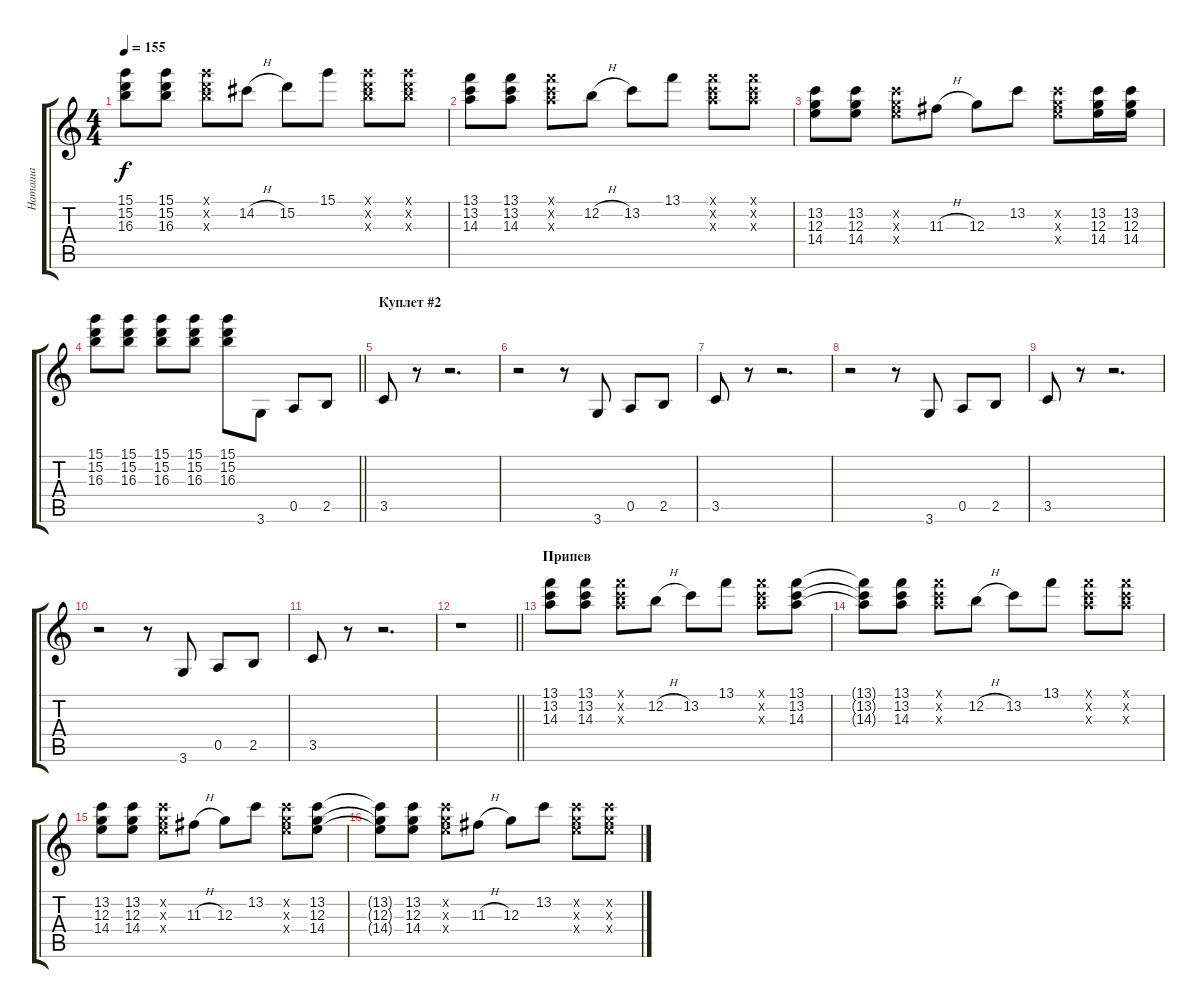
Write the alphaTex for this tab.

\track ("Наташа" "Наташа") {instrument distortionguitar}
\staff {score tabs}
\tuning (E4 B3 G3 D3 A2 E2) {hide}
\ts (4 4)
\tempo 155
\clef g2
\ks c
(15.1 15.2 16.3).8{dy f} (15.1 15.2 16.3).8 (15.1{x} 15.2{x} 16.3{x}).8 14.2{h}.8 15.2.8 15.1.8 (15.1{x} 15.2{x} 16.3{x}).8 (15.1{x} 15.2{x} 16.3{x}).8 |
(13.1 13.2 14.3).8 (13.1 13.2 14.3).8 (13.1{x} 13.2{x} 14.3{x}).8 12.2{h}.8 13.2.8 13.1.8 (13.1{x} 13.2{x} 14.3{x}).8 (13.1{x} 13.2{x} 14.3{x}).8 |
(13.2 12.3 14.4).8 (13.2 12.3 14.4).8 (13.2{x} 12.3{x} 14.4{x}).8 11.3{h}.8 12.3.8 13.2.8 (13.2{x} 12.3{x} 14.4{x}).8 (13.2 12.3 14.4).16 (13.2 12.3 14.4).16 |
\barLineRight lightlight
(15.1 15.2 16.3).8 (15.1 15.2 16.3).8 (15.1 15.2 16.3).8 (15.1 15.2 16.3).8 (15.1 15.2 16.3).8 3.6.8{volume 15} 0.5.8 2.5.8 |
\section ("" "Куплет #2")
3.5.8 r.8 r.2{d} |
r.2 r.8 3.6.8 0.5.8 2.5.8 |
3.5.8 r.8 r.2{d} |
r.2 r.8 3.6.8 0.5.8 2.5.8 |
3.5.8 r.8 r.2{d} |
r.2 r.8 3.6.8 0.5.8 2.5.8 |
3.5.8 r.8 r.2{d} |
\barLineRight lightlight
r.1 |
\section ("" "Припев")
(13.1 13.2 14.3).8{volume 12} (13.1 13.2 14.3).8 (13.1{x} 13.2{x} 14.3{x}).8 12.2{h}.8 13.2.8 13.1.8 (13.1{x} 13.2{x} 14.3{x}).8 (13.1 13.2 14.3).8 |
(13.1{t} 13.2{t} 14.3{t}).8 (13.1 13.2 14.3).8 (13.1{x} 13.2{x} 14.3{x}).8 12.2{h}.8 13.2.8 13.1.8 (13.1{x} 13.2{x} 14.3{x}).8 (13.1{x} 13.2{x} 14.3{x}).8 |
(13.2 12.3 14.4).8 (13.2 12.3 14.4).8 (13.2{x} 12.3{x} 14.4{x}).8 11.3{h}.8 12.3.8 13.2.8 (13.2{x} 12.3{x} 14.4{x}).8 (13.2 12.3 14.4).8 |
(13.2{t} 12.3{t} 14.4{t}).8 (13.2 12.3 14.4).8 (13.2{x} 12.3{x} 14.4{x}).8 11.3{h}.8 12.3.8 13.2.8 (13.2{x} 12.3{x} 14.4{x}).8 (13.2{x} 12.3{x} 14.4{x}).8
